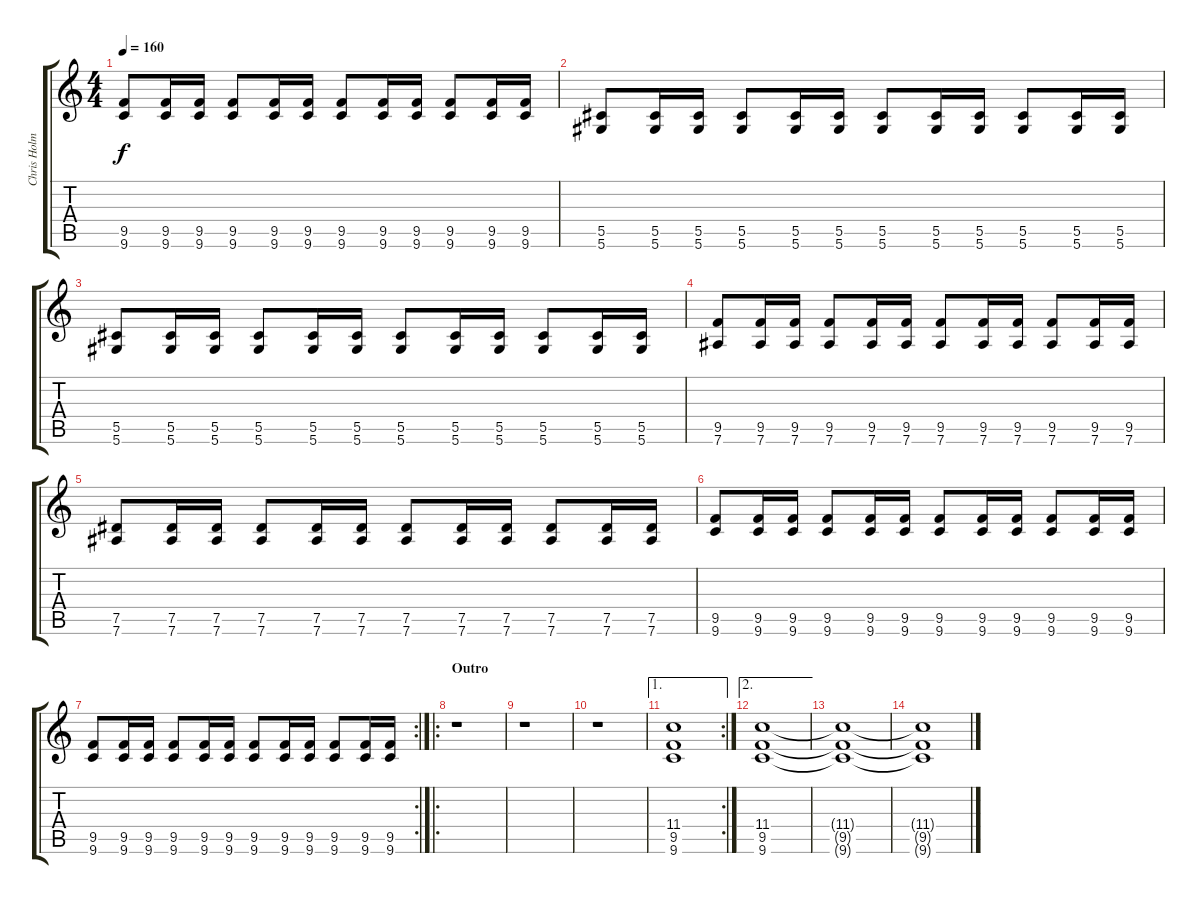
\track ("Chris Holmes" "Chris Holm") {instrument distortionguitar}
\staff {score tabs}
\tuning (Eb4 Bb3 Gb3 Db3 Ab2 Eb2) {hide}
\ts (4 4)
\tempo 160
\clef g2
\ks c
(9.5 9.6).8{dy f} (9.5 9.6).16 (9.5 9.6).16 (9.5 9.6).8 (9.5 9.6).16 (9.5 9.6).16 (9.5 9.6).8 (9.5 9.6).16 (9.5 9.6).16 (9.5 9.6).8 (9.5 9.6).16 (9.5 9.6).16 |
(5.5 5.6).8 (5.5 5.6).16 (5.5 5.6).16 (5.5 5.6).8 (5.5 5.6).16 (5.5 5.6).16 (5.5 5.6).8 (5.5 5.6).16 (5.5 5.6).16 (5.5 5.6).8 (5.5 5.6).16 (5.5 5.6).16 |
(5.5 5.6).8 (5.5 5.6).16 (5.5 5.6).16 (5.5 5.6).8 (5.5 5.6).16 (5.5 5.6).16 (5.5 5.6).8 (5.5 5.6).16 (5.5 5.6).16 (5.5 5.6).8 (5.5 5.6).16 (5.5 5.6).16 |
(9.5 7.6).8 (9.5 7.6).16 (9.5 7.6).16 (9.5 7.6).8 (9.5 7.6).16 (9.5 7.6).16 (9.5 7.6).8 (9.5 7.6).16 (9.5 7.6).16 (9.5 7.6).8 (9.5 7.6).16 (9.5 7.6).16 |
(7.5 7.6).8 (7.5 7.6).16 (7.5 7.6).16 (7.5 7.6).8 (7.5 7.6).16 (7.5 7.6).16 (7.5 7.6).8 (7.5 7.6).16 (7.5 7.6).16 (7.5 7.6).8 (7.5 7.6).16 (7.5 7.6).16 |
(9.5 9.6).8 (9.5 9.6).16 (9.5 9.6).16 (9.5 9.6).8 (9.5 9.6).16 (9.5 9.6).16 (9.5 9.6).8 (9.5 9.6).16 (9.5 9.6).16 (9.5 9.6).8 (9.5 9.6).16 (9.5 9.6).16 |
\rc 2
(9.5 9.6).8 (9.5 9.6).16 (9.5 9.6).16 (9.5 9.6).8 (9.5 9.6).16 (9.5 9.6).16 (9.5 9.6).8 (9.5 9.6).16 (9.5 9.6).16 (9.5 9.6).8 (9.5 9.6).16 (9.5 9.6).16 |
\ro
\section ("" "Outro")
r.1 |
r.1 |
r.1 |
\ae 1
\rc 2
(11.4 9.5 9.6).1 |
\ae 2
(11.4 9.5 9.6).1 |
(11.4{t} 9.5{t} 9.6{t}).1 |
(11.4{t} 9.5{t} 9.6{t}).1
